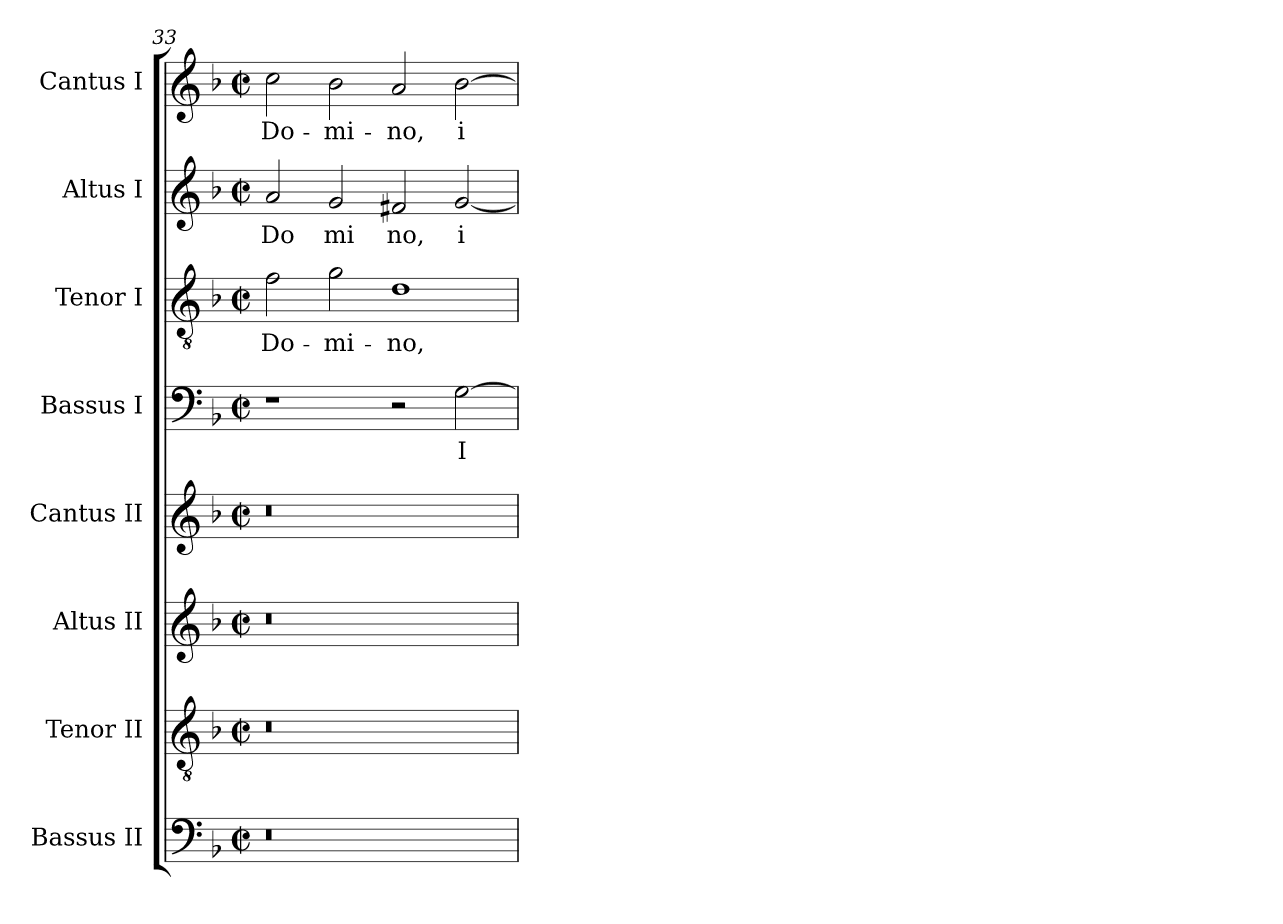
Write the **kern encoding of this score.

**kern	**kern	**kern	**kern	**kern	**text	**kern	**text	**kern	**text	**kern	**text
*part8	*part7	*part6	*part5	*part4	*part4	*part3	*part3	*part2	*part2	*part1	*part1
*staff8	*staff7	*staff6	*staff5	*staff4	*staff4	*staff3	*staff3	*staff2	*staff2	*staff1	*staff1
*I"Bassus II	*I"Tenor II	*I"Altus II	*I"Cantus II	*I"Bassus I	*	*I"Tenor I	*	*I"Altus I	*	*I"Cantus I	*
*clefF4	*clefGv2	*clefG2	*clefG2	*clefF4	*	*clefGv2	*	*clefG2	*	*clefG2	*
*k[b-]	*k[b-]	*k[b-]	*k[b-]	*k[b-]	*	*k[b-]	*	*k[b-]	*	*k[b-]	*
*F:	*F:	*F:	*F:	*F:	*	*F:	*	*F:	*	*F:	*
*M2/2	*M2/2	*M2/2	*M2/2	*M2/2	*	*M2/2	*	*M2/2	*	*M2/2	*
*met(c|)	*met(c|)	*met(c|)	*met(c|)	*met(c|)	*	*met(c|)	*	*met(c|)	*	*met(c|)	*
=33	=33	=33	=33	=33	=33	=33	=33	=33	=33	=33	=33
!	!	!	!	!	!	!	!LO:LY:b:cj	!	!LO:LY:b:cj	!	!LO:LY:b:cj
0r	0r	0r	0r	1r	.	2f\	Do-	2a/	Do	2cc\	Do-
!	!	!	!	!	!	!	!LO:LY:b:cj	!	!LO:LY:b:cj	!	!LO:LY:b:cj
.	.	.	.	.	.	2g\	-mi-	2g/	mi	2b-\	-mi-
!	!	!	!	!	!	!	!LO:LY:b:cj	!	!LO:LY:b:cj	!	!LO:LY:b:cj
.	.	.	.	2r	.	1d	-no,	2f#X/	no,	2a/	-no,
!	!	!	!	!	!LO:LY:b:rj	!	!	!	!LO:LY:b:rj	!	!LO:LY:b:rj
.	.	.	.	[>2G\	I	.	.	[<2g/	i	[>2b-\	i-
=	=	=	=	=	=	=	=	=	=	=	=
*-	*-	*-	*-	*-	*-	*-	*-	*-	*-	*-	*-
